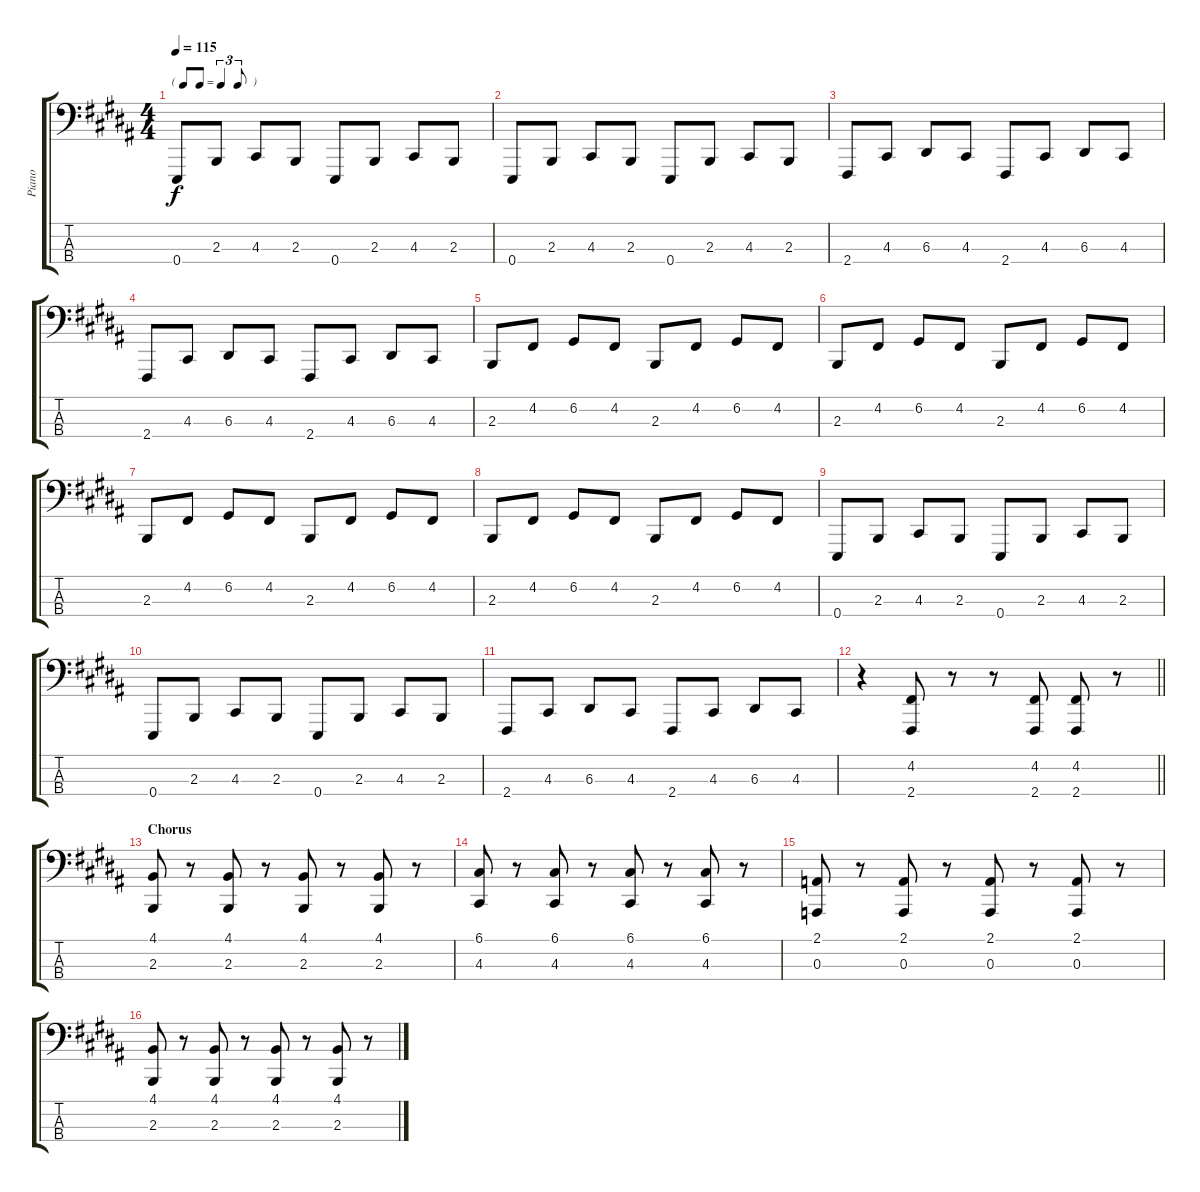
\track ("Piano" "Piano") {instrument acousticgrandpiano}
\staff {score tabs}
\tuning (G2 D2 A1 E1) {hide}
\ts (4 4)
\tf triplet8th
\tempo 115
\clef f4
\ks b
0.4.8{dy f} 2.3.8 4.3.8 2.3.8 0.4.8 2.3.8 4.3.8 2.3.8 |
0.4.8 2.3.8 4.3.8 2.3.8 0.4.8 2.3.8 4.3.8 2.3.8 |
2.4.8 4.3.8 6.3.8 4.3.8 2.4.8 4.3.8 6.3.8 4.3.8 |
2.4.8 4.3.8 6.3.8 4.3.8 2.4.8 4.3.8 6.3.8 4.3.8 |
2.3.8 4.2.8 6.2.8 4.2.8 2.3.8 4.2.8 6.2.8 4.2.8 |
2.3.8 4.2.8 6.2.8 4.2.8 2.3.8 4.2.8 6.2.8 4.2.8 |
2.3.8 4.2.8 6.2.8 4.2.8 2.3.8 4.2.8 6.2.8 4.2.8 |
2.3.8 4.2.8 6.2.8 4.2.8 2.3.8 4.2.8 6.2.8 4.2.8 |
0.4.8 2.3.8 4.3.8 2.3.8 0.4.8 2.3.8 4.3.8 2.3.8 |
0.4.8 2.3.8 4.3.8 2.3.8 0.4.8 2.3.8 4.3.8 2.3.8 |
2.4.8 4.3.8 6.3.8 4.3.8 2.4.8 4.3.8 6.3.8 4.3.8 |
\barLineRight lightlight
r.4 (4.2 2.4).8 r.8 r.8 (4.2 2.4).8 (4.2 2.4).8 r.8 |
\section ("" "Chorus")
(4.1 2.3).8 r.8 (4.1 2.3).8 r.8 (4.1 2.3).8 r.8 (4.1 2.3).8 r.8 |
(6.1 4.3).8 r.8 (6.1 4.3).8 r.8 (6.1 4.3).8 r.8 (6.1 4.3).8 r.8 |
(2.1 0.3).8 r.8 (2.1 0.3).8 r.8 (2.1 0.3).8 r.8 (2.1 0.3).8 r.8 |
(4.1 2.3).8 r.8 (4.1 2.3).8 r.8 (4.1 2.3).8 r.8 (4.1 2.3).8 r.8
